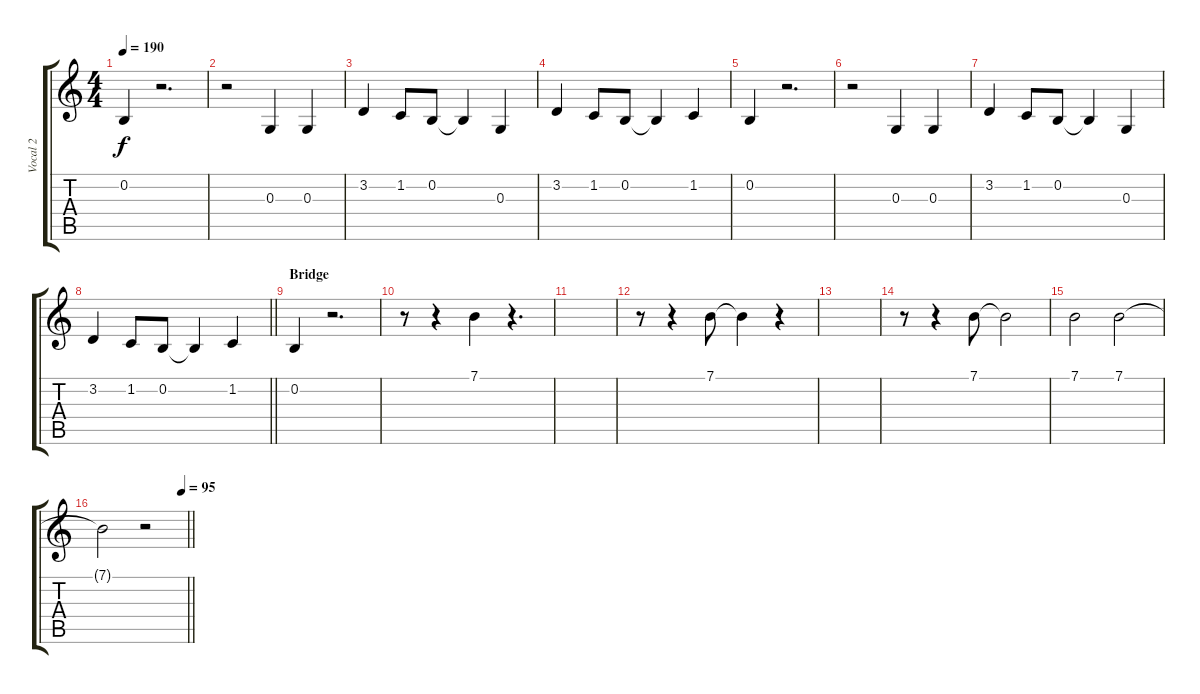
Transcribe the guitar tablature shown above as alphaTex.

\track ("Vocal 2" "Vocal 2") {instrument lead2sawtooth}
\staff {score tabs}
\tuning (E4 B3 G3 D3 A2 E2) {hide}
\ts (4 4)
\tempo 190
\clef g2
\ks c
0.2.4{dy f} r.2{d} |
r.2 0.3.4 0.3.4 |
3.2.4 1.2.8 0.2.8 0.2{t}.4 0.3.4 |
3.2.4 1.2.8 0.2.8 0.2{t}.4 1.2.4 |
0.2.4 r.2{d} |
r.2 0.3.4 0.3.4 |
3.2.4 1.2.8 0.2.8 0.2{t}.4 0.3.4 |
\barLineRight lightlight
3.2.4 1.2.8 0.2.8 0.2{t}.4 1.2.4 |
\section ("" "Bridge")
0.2.4 r.2{d} |
r.8 r.4 7.1.4 r.4{d} |
|
r.8 r.4 7.1.8 7.1{t}.4 r.4 |
|
r.8 r.4 7.1.8 7.1{t}.2 |
7.1.2 7.1.2 |
\tempo (95 0.9375)
\barLineRight lightlight
7.1{t}.2 r.2
